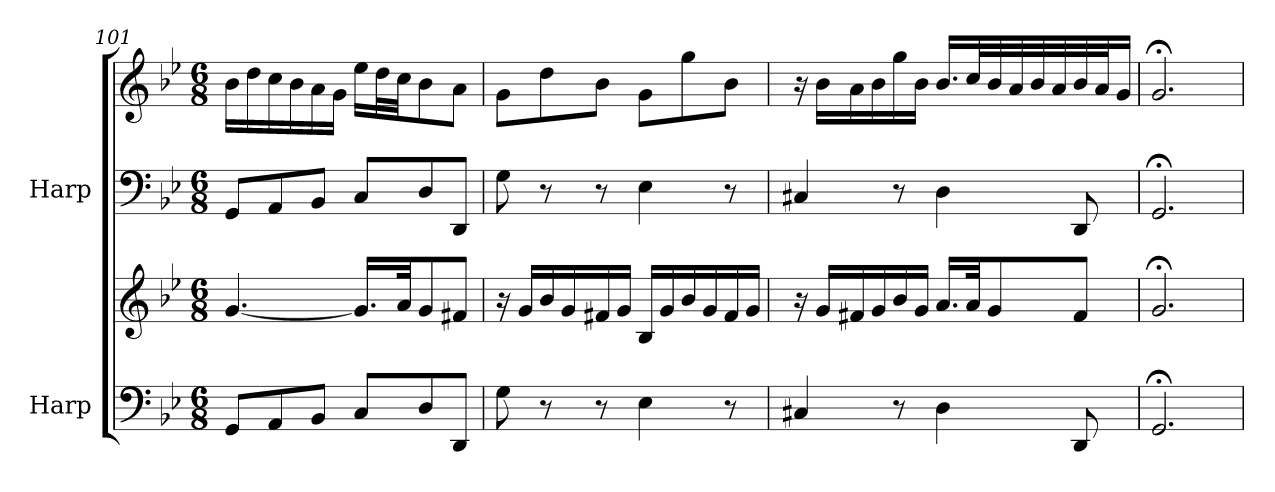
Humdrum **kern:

**kern	**kern	**kern	**kern
*part2	*part2	*part1	*part1
*staff4	*staff3	*staff2	*staff1
*I"Harp	*	*I"Harp	*
*I'Hp	*	*I'Hp	*
*clefF4	*clefG2	*clefF4	*clefG2
*k[b-e-]	*k[b-e-]	*k[b-e-]	*k[b-e-]
*M6/8	*M6/8	*M6/8	*M6/8
=101	=101	=101	=101
8GG/L	[4.g/	8GG/L	16b-\LL
.	.	.	16dd\
8AA/	.	8AA/	16cc\
.	.	.	16b-\
8BB-/J	.	8BB-/J	16a\
.	.	.	16g\JJ
8C/L	16.g/LL]	8C/L	16ee-\LL
.	.	.	32dd\L
.	32a/JK	.	32cc\JJ
8D/	8g/	8D/	8b-\
8DD/J	8f#X/J	8DD/J	8a\J
!!LO:PB:g=z
=102	=102	=102	=102
8G\	16r	8G\	8g\L
.	16g/LL	.	.
8r	16b-/	8r	8dd\
.	16g/	.	.
8r	16f#X/	8r	8b-\J
.	16g/JJ	.	.
4E-\	16B-/LL	4E-\	8g\L
.	16g/	.	.
.	16b-/	.	8gg\
.	16g/	.	.
8r	16f#/	8r	8b-\J
.	16g/JJ	.	.
=103	=103	=103	=103
4C#X/	16r	4C#X/	16r
.	16g/LL	.	16b-\LL
.	16f#X/	.	16a\
.	16g/	.	16b-\
8r	16b-/	8r	16gg\
.	16g/JJ	.	16b-\JJ
4D\	16.a/LL	4D\	16.b-/LL
.	32a/JK	.	32cc/L
.	8g/	.	32b-/
.	.	.	32a/
.	.	.	32b-/
.	.	.	32a/
8DD/	8f#/J	8DD/	32b-/
.	.	.	32a/J
.	.	.	16g/JJ
=104	=104	=104	=104
2.GG;</	2.g;</	2.GG;</	2.g;</
=	=	=	=
*-	*-	*-	*-
